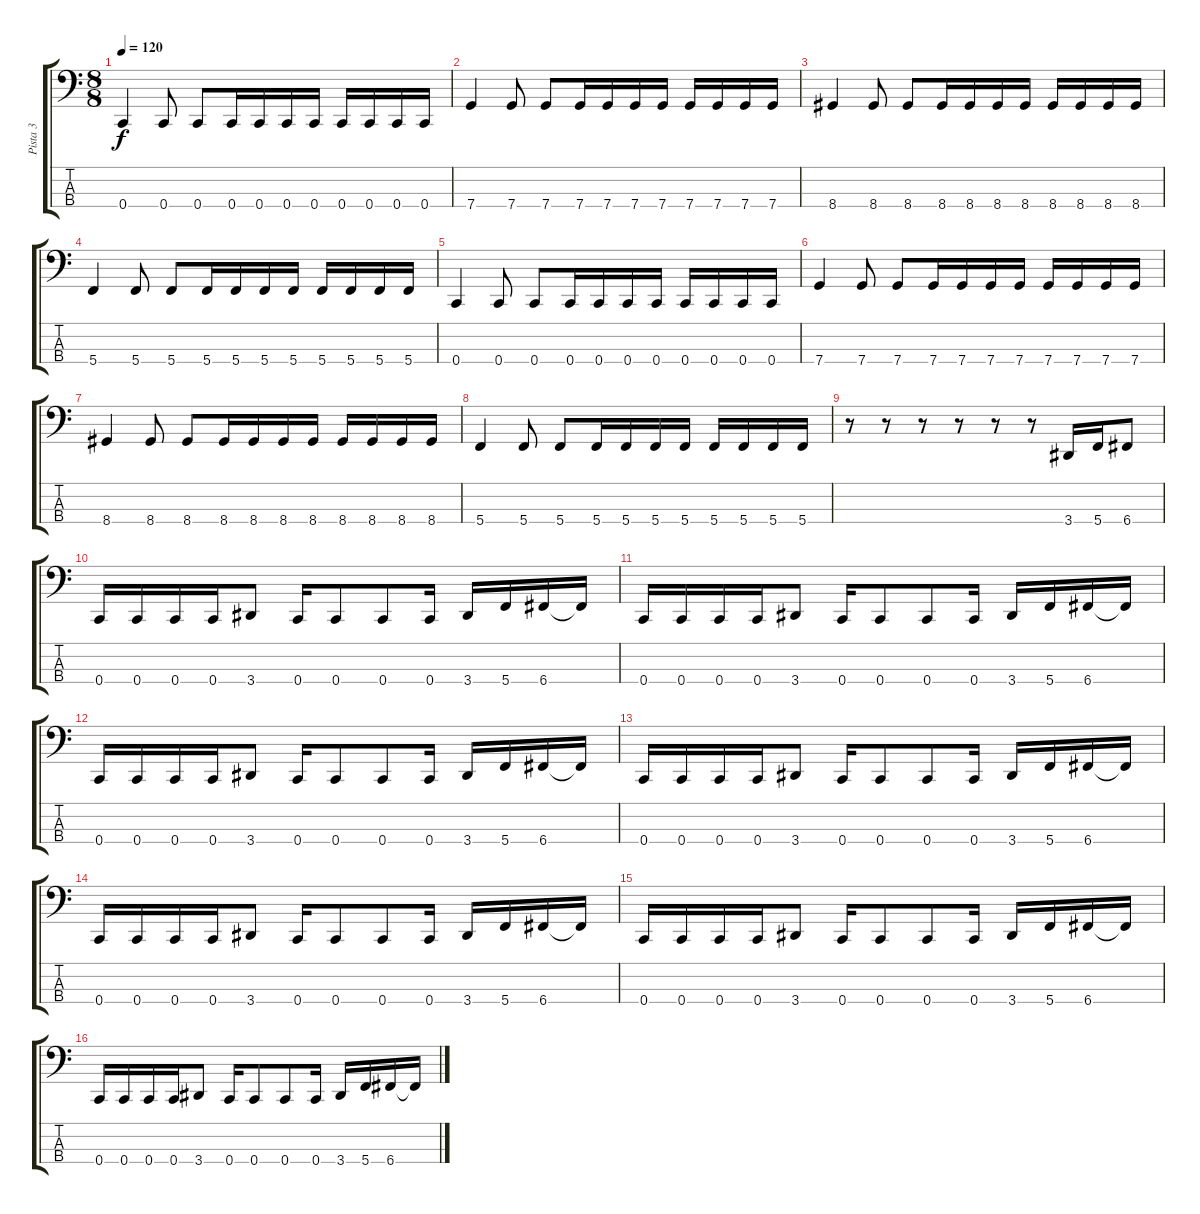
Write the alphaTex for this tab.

\track ("Pista 3" "Pista 3") {instrument electricbassfinger}
\staff {score tabs}
\tuning (G2 D2 A1 C1) {hide}
\ts (8 8)
\tempo 120
\clef f4
\ks c
0.4.4{dy f instrument electricbassfinger} 0.4.8 0.4.8 0.4.16 0.4.16 0.4.16 0.4.16 0.4.16 0.4.16 0.4.16 0.4.16 |
7.4.4 7.4.8 7.4.8 7.4.16 7.4.16 7.4.16 7.4.16 7.4.16 7.4.16 7.4.16 7.4.16 |
8.4.4 8.4.8 8.4.8 8.4.16 8.4.16 8.4.16 8.4.16 8.4.16 8.4.16 8.4.16 8.4.16 |
5.4.4 5.4.8 5.4.8 5.4.16 5.4.16 5.4.16 5.4.16 5.4.16 5.4.16 5.4.16 5.4.16 |
0.4.4 0.4.8 0.4.8 0.4.16 0.4.16 0.4.16 0.4.16 0.4.16 0.4.16 0.4.16 0.4.16 |
7.4.4 7.4.8 7.4.8 7.4.16 7.4.16 7.4.16 7.4.16 7.4.16 7.4.16 7.4.16 7.4.16 |
8.4.4 8.4.8 8.4.8 8.4.16 8.4.16 8.4.16 8.4.16 8.4.16 8.4.16 8.4.16 8.4.16 |
5.4.4 5.4.8 5.4.8 5.4.16 5.4.16 5.4.16 5.4.16 5.4.16 5.4.16 5.4.16 5.4.16 |
r.8 r.8 r.8 r.8 r.8 r.8 3.4.16 5.4.16 6.4.8 |
0.4.16 0.4.16 0.4.16 0.4.16 3.4.8 0.4.16 0.4.8 0.4.8 0.4.16 3.4.16 5.4.16 6.4.16 6.4{t}.16 |
0.4.16 0.4.16 0.4.16 0.4.16 3.4.8 0.4.16 0.4.8 0.4.8 0.4.16 3.4.16 5.4.16 6.4.16 6.4{t}.16 |
0.4.16 0.4.16 0.4.16 0.4.16 3.4.8 0.4.16 0.4.8 0.4.8 0.4.16 3.4.16 5.4.16 6.4.16 6.4{t}.16 |
0.4.16 0.4.16 0.4.16 0.4.16 3.4.8 0.4.16 0.4.8 0.4.8 0.4.16 3.4.16 5.4.16 6.4.16 6.4{t}.16 |
0.4.16 0.4.16 0.4.16 0.4.16 3.4.8 0.4.16 0.4.8 0.4.8 0.4.16 3.4.16 5.4.16 6.4.16 6.4{t}.16 |
0.4.16 0.4.16 0.4.16 0.4.16 3.4.8 0.4.16 0.4.8 0.4.8 0.4.16 3.4.16 5.4.16 6.4.16 6.4{t}.16 |
0.4.16 0.4.16 0.4.16 0.4.16 3.4.8 0.4.16 0.4.8 0.4.8 0.4.16 3.4.16 5.4.16 6.4.16 6.4{t}.16
